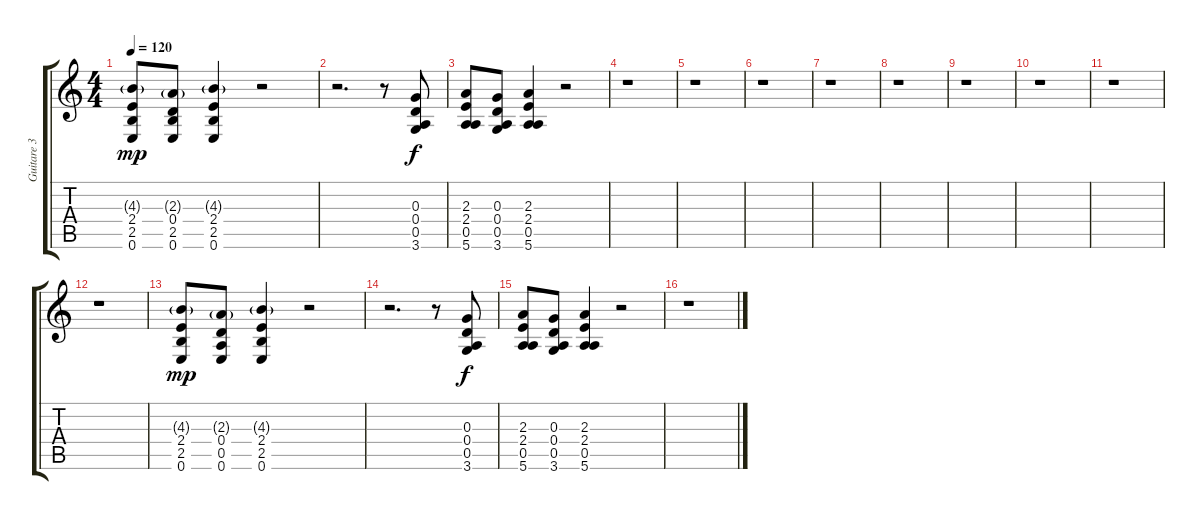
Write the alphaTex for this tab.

\track ("Guitare 3" "Guitare 3") {instrument distortionguitar}
\staff {score tabs}
\tuning (E4 B3 G3 D3 A2 E2) {hide}
\ts (4 4)
\tempo 120
\clef g2
\ks c
(4.3{g} 2.4 2.5 0.6).8{dy mp} (2.3{g} 0.4 2.5 0.6).8 (4.3{g} 2.4 2.5 0.6).4 r.2 |
r.2{d} r.8 (0.3 0.4 0.5 3.6).8{dy f} |
(2.3 2.4 0.5 5.6).8 (0.3 0.4 0.5 3.6).8 (2.3 2.4 0.5 5.6).4 r.2 |
r.1 |
r.1 |
r.1 |
r.1 |
r.1 |
r.1 |
r.1 |
r.1 |
r.1 |
(4.3{g} 2.4 2.5 0.6).8{dy mp} (2.3{g} 0.4 0.5 0.6).8 (4.3{g} 2.4 2.5 0.6).4 r.2 |
r.2{d} r.8 (0.3 0.4 0.5 3.6).8{dy f} |
(2.3 2.4 0.5 5.6).8 (0.3 0.4 0.5 3.6).8 (2.3 2.4 0.5 5.6).4 r.2 |
r.1
